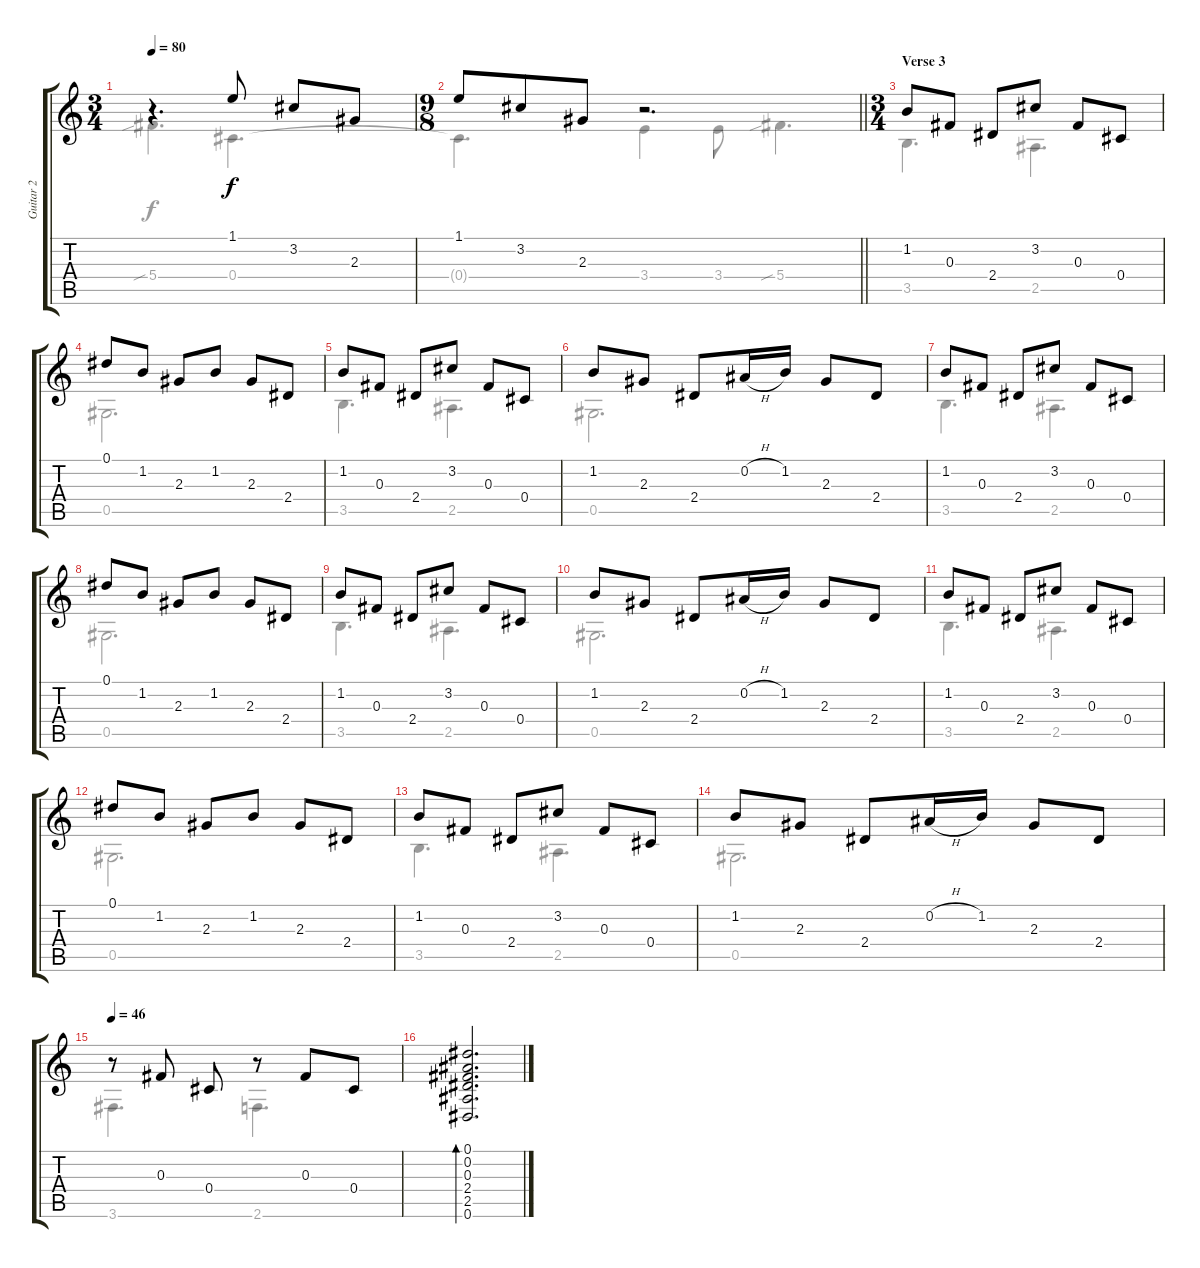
\track ("Guitar 2" "Guitar 2") {instrument acousticguitarsteel}
\staff {score tabs}
\tuning (Eb4 Bb3 Gb3 Db3 Ab2 Eb2) {hide}
\voice
\ts (3 4)
\tempo 80
\clef g2
\ks aminor
r.4{d dy f} 1.1.8 3.2.8 2.3.8 |
\ts (9 8)
\barLineRight lightlight
1.1.8 3.2.8 2.3.8 r.2{d} |
\ts (3 4)
\section ("" "Verse 3")
1.2.8 0.3.8 2.4.8 3.2.8 0.3.8 0.4.8 |
0.1.8 1.2.8 2.3.8 1.2.8 2.3.8 2.4.8 |
1.2.8 0.3.8 2.4.8 3.2.8 0.3.8 0.4.8 |
1.2.8 2.3.8 2.4.8 0.2{h}.16 1.2.16 2.3.8 2.4.8 |
1.2.8 0.3.8 2.4.8 3.2.8 0.3.8 0.4.8 |
0.1.8 1.2.8 2.3.8 1.2.8 2.3.8 2.4.8 |
1.2.8 0.3.8 2.4.8 3.2.8 0.3.8 0.4.8 |
1.2.8 2.3.8 2.4.8 0.2{h}.16 1.2.16 2.3.8 2.4.8 |
1.2.8 0.3.8 2.4.8 3.2.8 0.3.8 0.4.8 |
0.1.8 1.2.8 2.3.8 1.2.8 2.3.8 2.4.8 |
1.2.8 0.3.8 2.4.8 3.2.8 0.3.8 0.4.8 |
1.2.8 2.3.8 2.4.8 0.2{h}.16 1.2.16 2.3.8 2.4.8 |
\tempo 46
r.8 0.3.8 0.4.8 r.8 0.3.8 0.4.8 |
(0.1 0.2 0.3 2.4 2.5 0.6).2{d bd 480}
\voice
\clef g2
\ottava regular
\simile none
\ks aminor
5.4{sib}.4{d dy f} 0.4.4{d} |
\barLineRight lightlight
0.4{t}.4{d} 3.4.4 3.4.8 5.4{sib}.4{d} |
3.5.4{d} 2.5.4{d} |
0.5.2{d} |
3.5.4{d} 2.5.4{d} |
0.5.2{d} |
3.5.4{d} 2.5.4{d} |
0.5.2{d} |
3.5.4{d} 2.5.4{d} |
0.5.2{d} |
3.5.4{d} 2.5.4{d} |
0.5.2{d} |
3.5.4{d} 2.5.4{d} |
0.5.2{d} |
3.6.4{d} 2.6.4{d} |
